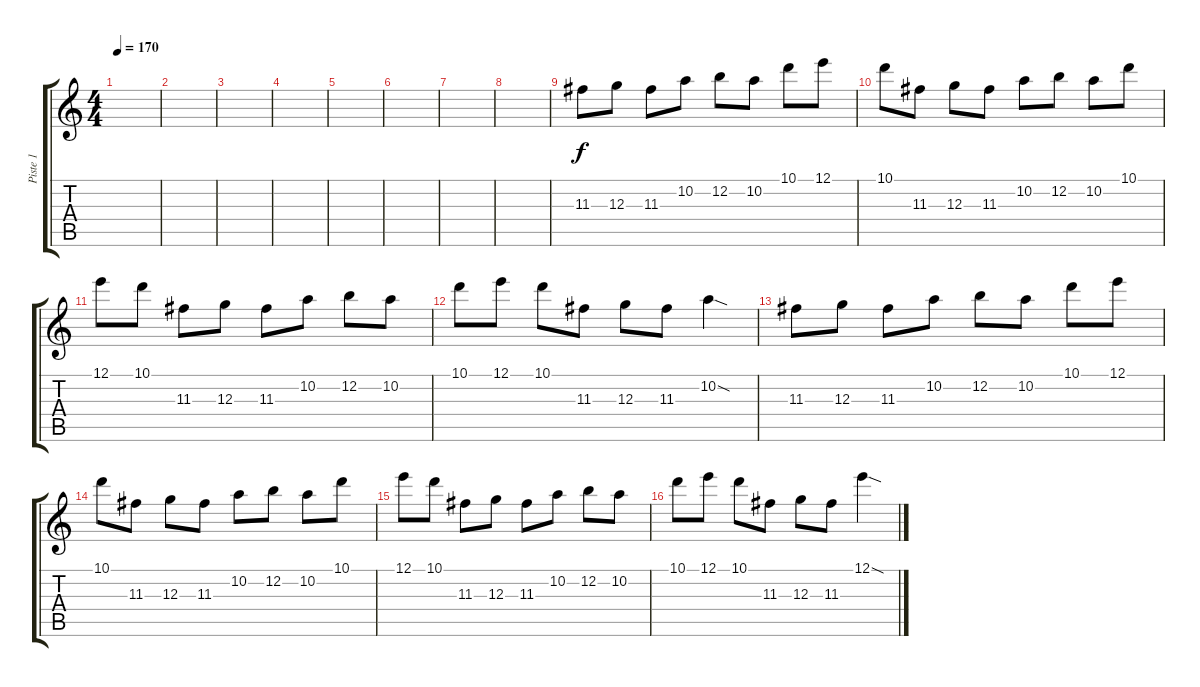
\track ("Piste 1" "Piste 1") {instrument distortionguitar}
\staff {score tabs}
\tuning (E4 B3 G3 D3 A2 D2) {hide}
\ts (4 4)
\tempo 170
\clef g2
\ks c
|
|
|
|
|
|
|
|
11.3.8 12.3.8 11.3.8 10.2.8 12.2.8 10.2.8 10.1.8 12.1.8 |
10.1.8 11.3.8 12.3.8 11.3.8 10.2.8 12.2.8 10.2.8 10.1.8 |
12.1.8 10.1.8 11.3.8 12.3.8 11.3.8 10.2.8 12.2.8 10.2.8 |
10.1.8 12.1.8 10.1.8 11.3.8 12.3.8 11.3.8 10.2{sod}.4 |
11.3.8 12.3.8 11.3.8 10.2.8 12.2.8 10.2.8 10.1.8 12.1.8 |
10.1.8 11.3.8 12.3.8 11.3.8 10.2.8 12.2.8 10.2.8 10.1.8 |
12.1.8 10.1.8 11.3.8 12.3.8 11.3.8 10.2.8 12.2.8 10.2.8 |
10.1.8 12.1.8 10.1.8 11.3.8 12.3.8 11.3.8 12.1{sod}.4
